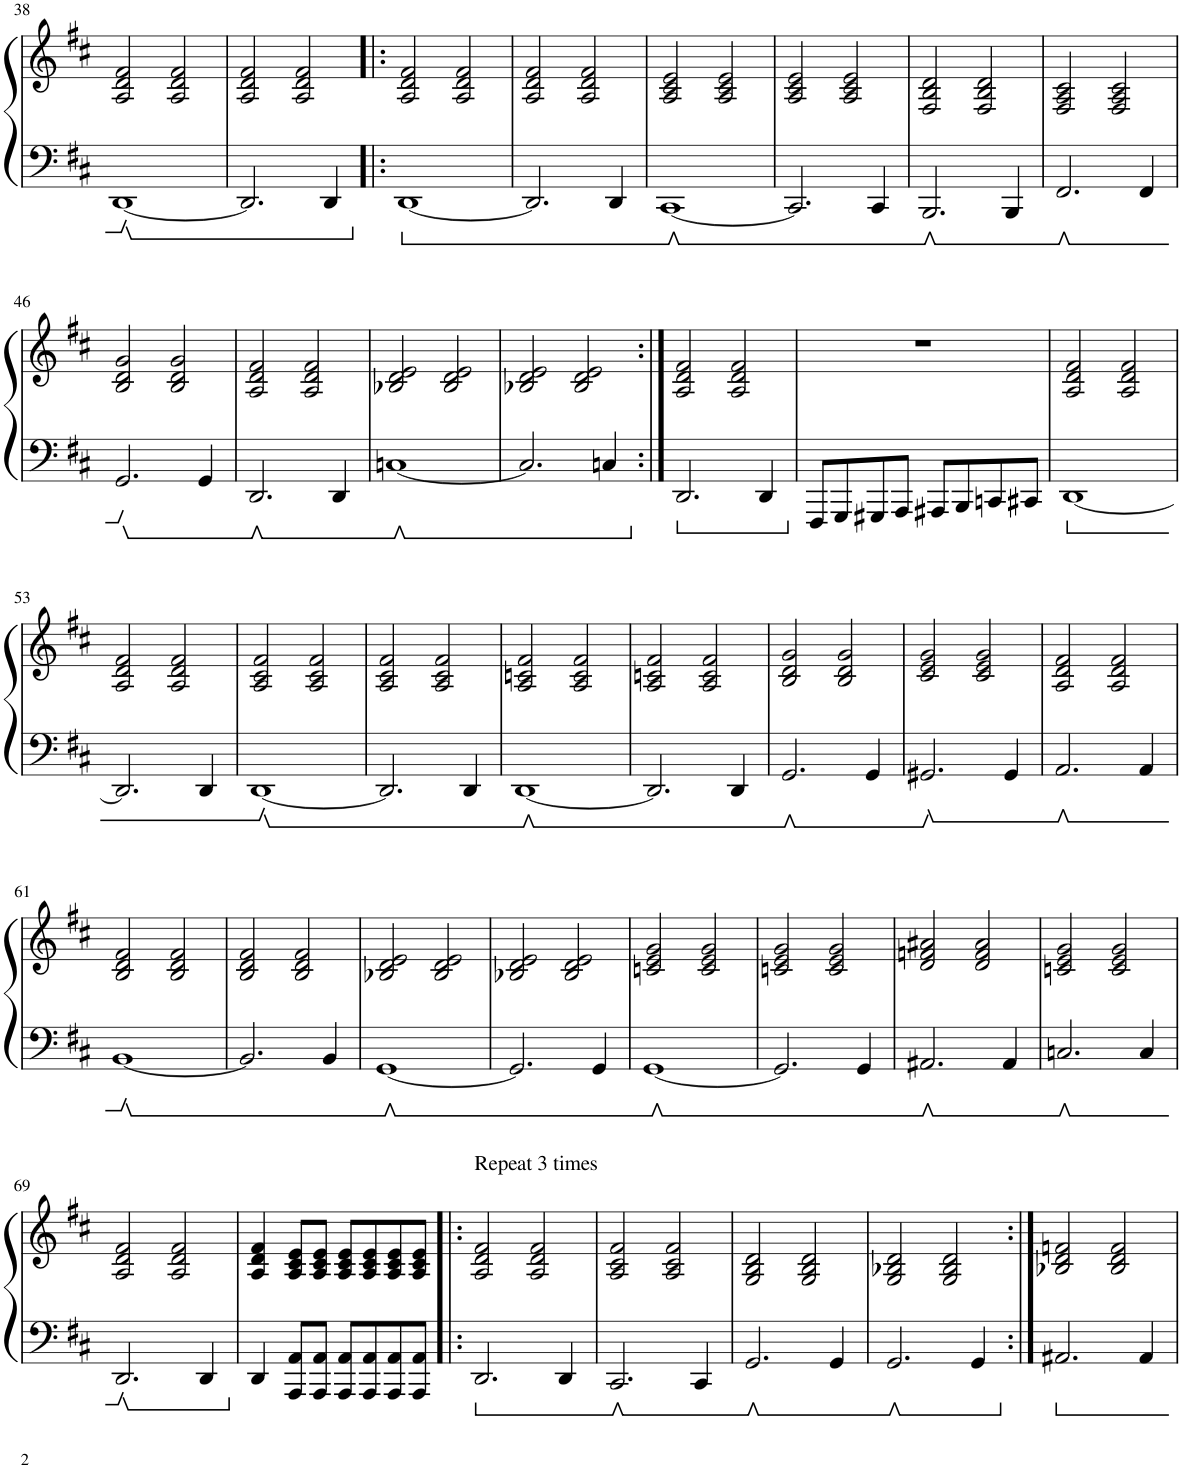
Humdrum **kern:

**kern	**kern
*part1	*part1
*staff2	*staff1
*I"Piano	*
*I'Pno.	*
!!LO:PB:g=z
*clefF4	*clefG2
*k[f#c#]	*k[f#c#]
*M4/4	*M4/4
=38	=38
[1DD	2A/ 2d/ 2f#/
.	2A/ 2d/ 2f#/
=39	=39
2.DD/]	2A/ 2d/ 2f#/
.	2A/ 2d/ 2f#/
4DD/	.
=40!|:	=40!|:
[1DD	2A/ 2d/ 2f#/
.	2A/ 2d/ 2f#/
=41	=41
2.DD/]	2A/ 2d/ 2f#/
.	2A/ 2d/ 2f#/
4DD/	.
=42	=42
[1CC#	2A/ 2c#/ 2e/
.	2A/ 2c#/ 2e/
=43	=43
2.CC#/]	2A/ 2c#/ 2e/
.	2A/ 2c#/ 2e/
4CC#/	.
=44	=44
2.BBB/	2F#/ 2B/ 2d/
.	2F#/ 2B/ 2d/
4BBB/	.
=45	=45
2.FF#/	2F#/ 2A/ 2c#/
.	2F#/ 2A/ 2c#/
4FF#/	.
!!LO:LB:g=z
=46	=46
2.GG/	2B/ 2d/ 2g/
.	2B/ 2d/ 2g/
4GG/	.
=47	=47
2.DD/	2A/ 2d/ 2f#/
.	2A/ 2d/ 2f#/
4DD/	.
=48	=48
[1Cn	2B-X/ 2d/ 2e/
.	2B-/ 2d/ 2e/
=49	=49
2.C/]	2B-X/ 2d/ 2e/
.	2B-/ 2d/ 2e/
4Cn/	.
=50:|!	=50:|!
2.DD/	2A/ 2d/ 2f#/
.	2A/ 2d/ 2f#/
4DD/	.
=51	=51
8FFF#/L	1r
8GGG/	.
8GGG#X/	.
8AAA/J	.
8AAA#X/L	.
8BBB/	.
8CCn/	.
8CC#X/J	.
=52	=52
[1DD	2A/ 2d/ 2f#/
.	2A/ 2d/ 2f#/
!!LO:LB:g=z
=53	=53
2.DD/]	2A/ 2d/ 2f#/
.	2A/ 2d/ 2f#/
4DD/	.
=54	=54
[1DD	2A/ 2c#/ 2f#/
.	2A/ 2c#/ 2f#/
=55	=55
2.DD/]	2A/ 2c#/ 2f#/
.	2A/ 2c#/ 2f#/
4DD/	.
=56	=56
[1DD	2A/ 2cn/ 2f#/
.	2A/ 2c/ 2f#/
=57	=57
2.DD/]	2A/ 2cn/ 2f#/
.	2A/ 2c/ 2f#/
4DD/	.
=58	=58
2.GG/	2B/ 2d/ 2g/
.	2B/ 2d/ 2g/
4GG/	.
=59	=59
2.GG#X/	2c#/ 2e/ 2g/
.	2c#/ 2e/ 2g/
4GG#/	.
=60	=60
2.AA/	2A/ 2d/ 2f#/
.	2A/ 2d/ 2f#/
4AA/	.
!!LO:LB:g=z
=61	=61
[1BB	2B/ 2d/ 2f#/
.	2B/ 2d/ 2f#/
=62	=62
2.BB/]	2B/ 2d/ 2f#/
.	2B/ 2d/ 2f#/
4BB/	.
=63	=63
[1GG	2B-X/ 2d/ 2e/
.	2B-/ 2d/ 2e/
=64	=64
2.GG/]	2B-X/ 2d/ 2e/
.	2B-/ 2d/ 2e/
4GG/	.
=65	=65
[1GG	2cn/ 2e/ 2g/
.	2c/ 2e/ 2g/
=66	=66
2.GG/]	2cn/ 2e/ 2g/
.	2c/ 2e/ 2g/
4GG/	.
=67	=67
2.AA#X/	2d/ 2fn/ 2a#X/
.	2d/ 2f/ 2a#/
4AA#/	.
=68	=68
2.Cn/	2cn/ 2e/ 2g/
.	2c/ 2e/ 2g/
4C/	.
!!LO:LB:g=z
=69	=69
2.DD/	2A/ 2d/ 2f#/
.	2A/ 2d/ 2f#/
4DD/	.
=70	=70
4DD/	4A/ 4d/ 4f#/
8AAA/ 8AA/L	8A/ 8c#/ 8e/L
8AAA/ 8AA/J	8A/ 8c#/ 8e/J
8AAA/ 8AA/L	8A/ 8c#/ 8e/L
8AAA/ 8AA/	8A/ 8c#/ 8e/
8AAA/ 8AA/	8A/ 8c#/ 8e/
8AAA/ 8AA/J	8A/ 8c#/ 8e/J
=71!|:	=71!|:
!	!LO:TX:a:t=Repeat 3 times
2.DD/	2A/ 2d/ 2f#/
.	2A/ 2d/ 2f#/
4DD/	.
=72	=72
2.CC#/	2A/ 2c#/ 2f#/
.	2A/ 2c#/ 2f#/
4CC#/	.
=73	=73
2.GG/	2G/ 2B/ 2d/
.	2G/ 2B/ 2d/
4GG/	.
=74	=74
2.GG/	2G/ 2B-X/ 2d/
.	2G/ 2B-/ 2d/
4GG/	.
=75:|!	=75:|!
2.AA#X/	2B-X/ 2d/ 2fn/
.	2B-/ 2d/ 2f/
4AA#/	.
=	=
*-	*-
